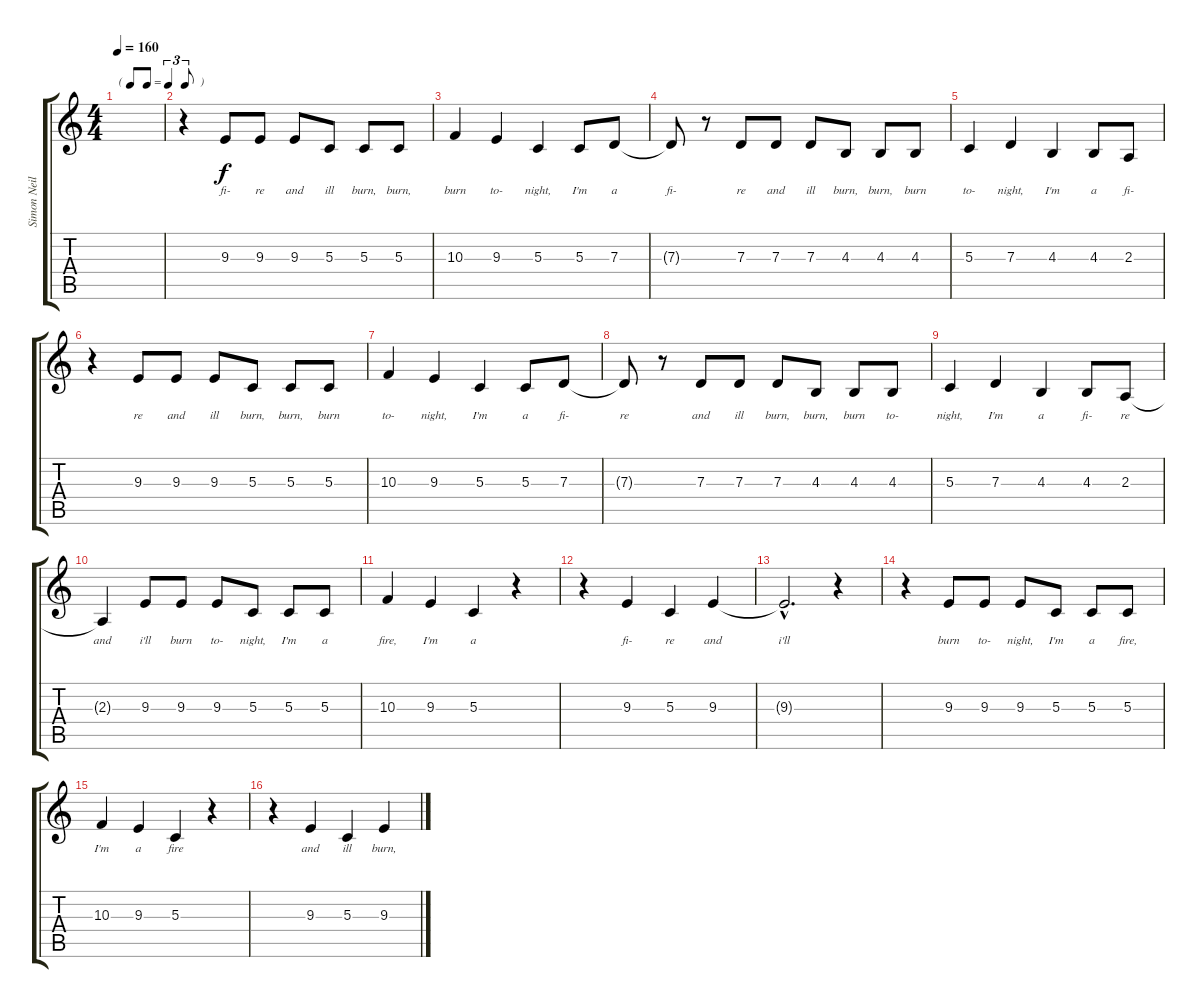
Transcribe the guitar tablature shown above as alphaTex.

\track ("Simon Neil" "Simon Neil") {instrument altosax}
\staff {score tabs}
\tuning (E4 B3 G3 D3 A2 E2) {hide}
\ts (4 4)
\tf triplet8th
\tempo 160
\clef g2
\ks c
|
r.4 9.3.8{lyrics (0 "fi-") lyrics (1 "") lyrics (2 "") lyrics (3 "") lyrics (4 "")} 9.3.8{lyrics (0 "re") lyrics (1 "") lyrics (2 "") lyrics (3 "") lyrics (4 "")} 9.3.8{lyrics (0 "and") lyrics (1 "") lyrics (2 "") lyrics (3 "") lyrics (4 "")} 5.3.8{lyrics (0 "ill") lyrics (1 "") lyrics (2 "") lyrics (3 "") lyrics (4 "")} 5.3.8{lyrics (0 "burn,") lyrics (1 "") lyrics (2 "") lyrics (3 "") lyrics (4 "")} 5.3.8{lyrics (0 "burn,") lyrics (1 "") lyrics (2 "") lyrics (3 "") lyrics (4 "")} |
10.3.4{lyrics (0 "burn") lyrics (1 "") lyrics (2 "") lyrics (3 "") lyrics (4 "")} 9.3.4{lyrics (0 "to-") lyrics (1 "") lyrics (2 "") lyrics (3 "") lyrics (4 "")} 5.3.4{lyrics (0 "night,") lyrics (1 "") lyrics (2 "") lyrics (3 "") lyrics (4 "")} 5.3.8{lyrics (0 "I'm") lyrics (1 "") lyrics (2 "") lyrics (3 "") lyrics (4 "")} 7.3.8{lyrics (0 "a") lyrics (1 "") lyrics (2 "") lyrics (3 "") lyrics (4 "")} |
7.3{t}.8{lyrics (0 "fi-") lyrics (1 "") lyrics (2 "") lyrics (3 "") lyrics (4 "")} r.8 7.3.8{lyrics (0 "re") lyrics (1 "") lyrics (2 "") lyrics (3 "") lyrics (4 "")} 7.3.8{lyrics (0 "and") lyrics (1 "") lyrics (2 "") lyrics (3 "") lyrics (4 "")} 7.3.8{lyrics (0 "ill") lyrics (1 "") lyrics (2 "") lyrics (3 "") lyrics (4 "")} 4.3.8{lyrics (0 "burn,") lyrics (1 "") lyrics (2 "") lyrics (3 "") lyrics (4 "")} 4.3.8{lyrics (0 "burn,") lyrics (1 "") lyrics (2 "") lyrics (3 "") lyrics (4 "")} 4.3.8{lyrics (0 "burn") lyrics (1 "") lyrics (2 "") lyrics (3 "") lyrics (4 "")} |
5.3.4{lyrics (0 "to-") lyrics (1 "") lyrics (2 "") lyrics (3 "") lyrics (4 "")} 7.3.4{lyrics (0 "night,") lyrics (1 "") lyrics (2 "") lyrics (3 "") lyrics (4 "")} 4.3.4{lyrics (0 "I'm") lyrics (1 "") lyrics (2 "") lyrics (3 "") lyrics (4 "")} 4.3.8{lyrics (0 "a") lyrics (1 "") lyrics (2 "") lyrics (3 "") lyrics (4 "")} 2.3.8{lyrics (0 "fi-") lyrics (1 "") lyrics (2 "") lyrics (3 "") lyrics (4 "")} |
r.4 9.3.8{lyrics (0 "re") lyrics (1 "") lyrics (2 "") lyrics (3 "") lyrics (4 "")} 9.3.8{lyrics (0 "and") lyrics (1 "") lyrics (2 "") lyrics (3 "") lyrics (4 "")} 9.3.8{lyrics (0 "ill") lyrics (1 "") lyrics (2 "") lyrics (3 "") lyrics (4 "")} 5.3.8{lyrics (0 "burn,") lyrics (1 "") lyrics (2 "") lyrics (3 "") lyrics (4 "")} 5.3.8{lyrics (0 "burn,") lyrics (1 "") lyrics (2 "") lyrics (3 "") lyrics (4 "")} 5.3.8{lyrics (0 "burn") lyrics (1 "") lyrics (2 "") lyrics (3 "") lyrics (4 "")} |
10.3.4{lyrics (0 "to-") lyrics (1 "") lyrics (2 "") lyrics (3 "") lyrics (4 "")} 9.3.4{lyrics (0 "night,") lyrics (1 "") lyrics (2 "") lyrics (3 "") lyrics (4 "")} 5.3.4{lyrics (0 "I'm") lyrics (1 "") lyrics (2 "") lyrics (3 "") lyrics (4 "")} 5.3.8{lyrics (0 "a") lyrics (1 "") lyrics (2 "") lyrics (3 "") lyrics (4 "")} 7.3.8{lyrics (0 "fi-") lyrics (1 "") lyrics (2 "") lyrics (3 "") lyrics (4 "")} |
7.3{t}.8{lyrics (0 "re") lyrics (1 "") lyrics (2 "") lyrics (3 "") lyrics (4 "")} r.8 7.3.8{lyrics (0 "and") lyrics (1 "") lyrics (2 "") lyrics (3 "") lyrics (4 "")} 7.3.8{lyrics (0 "ill") lyrics (1 "") lyrics (2 "") lyrics (3 "") lyrics (4 "")} 7.3.8{lyrics (0 "burn,") lyrics (1 "") lyrics (2 "") lyrics (3 "") lyrics (4 "")} 4.3.8{lyrics (0 "burn,") lyrics (1 "") lyrics (2 "") lyrics (3 "") lyrics (4 "")} 4.3.8{lyrics (0 "burn") lyrics (1 "") lyrics (2 "") lyrics (3 "") lyrics (4 "")} 4.3.8{lyrics (0 "to-") lyrics (1 "") lyrics (2 "") lyrics (3 "") lyrics (4 "")} |
5.3.4{lyrics (0 "night,") lyrics (1 "") lyrics (2 "") lyrics (3 "") lyrics (4 "")} 7.3.4{lyrics (0 "I'm") lyrics (1 "") lyrics (2 "") lyrics (3 "") lyrics (4 "")} 4.3.4{lyrics (0 "a") lyrics (1 "") lyrics (2 "") lyrics (3 "") lyrics (4 "")} 4.3.8{lyrics (0 "fi-") lyrics (1 "") lyrics (2 "") lyrics (3 "") lyrics (4 "")} 2.3.8{lyrics (0 "re") lyrics (1 "") lyrics (2 "") lyrics (3 "") lyrics (4 "")} |
2.3{t}.4{lyrics (0 "and") lyrics (1 "") lyrics (2 "") lyrics (3 "") lyrics (4 "")} 9.3.8{lyrics (0 "i'll") lyrics (1 "") lyrics (2 "") lyrics (3 "") lyrics (4 "")} 9.3.8{lyrics (0 "burn") lyrics (1 "") lyrics (2 "") lyrics (3 "") lyrics (4 "")} 9.3.8{lyrics (0 "to-") lyrics (1 "") lyrics (2 "") lyrics (3 "") lyrics (4 "")} 5.3.8{lyrics (0 "night,") lyrics (1 "") lyrics (2 "") lyrics (3 "") lyrics (4 "")} 5.3.8{lyrics (0 "I'm") lyrics (1 "") lyrics (2 "") lyrics (3 "") lyrics (4 "")} 5.3.8{lyrics (0 "a") lyrics (1 "") lyrics (2 "") lyrics (3 "") lyrics (4 "")} |
10.3.4{lyrics (0 "fire,") lyrics (1 "") lyrics (2 "") lyrics (3 "") lyrics (4 "")} 9.3.4{lyrics (0 "I'm") lyrics (1 "") lyrics (2 "") lyrics (3 "") lyrics (4 "")} 5.3.4{lyrics (0 "a") lyrics (1 "") lyrics (2 "") lyrics (3 "") lyrics (4 "")} r.4 |
r.4 9.3.4{lyrics (0 "fi-") lyrics (1 "") lyrics (2 "") lyrics (3 "") lyrics (4 "")} 5.3.4{lyrics (0 "re") lyrics (1 "") lyrics (2 "") lyrics (3 "") lyrics (4 "")} 9.3.4{lyrics (0 "and") lyrics (1 "") lyrics (2 "") lyrics (3 "") lyrics (4 "")} |
9.3{hac t}.2{d lyrics (0 "i'll") lyrics (1 "") lyrics (2 "") lyrics (3 "") lyrics (4 "")} r.4 |
r.4 9.3.8{lyrics (0 "burn") lyrics (1 "") lyrics (2 "") lyrics (3 "") lyrics (4 "")} 9.3.8{lyrics (0 "to-") lyrics (1 "") lyrics (2 "") lyrics (3 "") lyrics (4 "")} 9.3.8{lyrics (0 "night,") lyrics (1 "") lyrics (2 "") lyrics (3 "") lyrics (4 "")} 5.3.8{lyrics (0 "I'm") lyrics (1 "") lyrics (2 "") lyrics (3 "") lyrics (4 "")} 5.3.8{lyrics (0 "a") lyrics (1 "") lyrics (2 "") lyrics (3 "") lyrics (4 "")} 5.3.8{lyrics (0 "fire,") lyrics (1 "") lyrics (2 "") lyrics (3 "") lyrics (4 "")} |
10.3.4{lyrics (0 "I'm") lyrics (1 "") lyrics (2 "") lyrics (3 "") lyrics (4 "")} 9.3.4{lyrics (0 "a") lyrics (1 "") lyrics (2 "") lyrics (3 "") lyrics (4 "")} 5.3.4{lyrics (0 "fire") lyrics (1 "") lyrics (2 "") lyrics (3 "") lyrics (4 "")} r.4 |
r.4 9.3.4{lyrics (0 "and") lyrics (1 "") lyrics (2 "") lyrics (3 "") lyrics (4 "")} 5.3.4{lyrics (0 "ill") lyrics (1 "") lyrics (2 "") lyrics (3 "") lyrics (4 "")} 9.3.4{lyrics (0 "burn,") lyrics (1 "") lyrics (2 "") lyrics (3 "") lyrics (4 "")}
